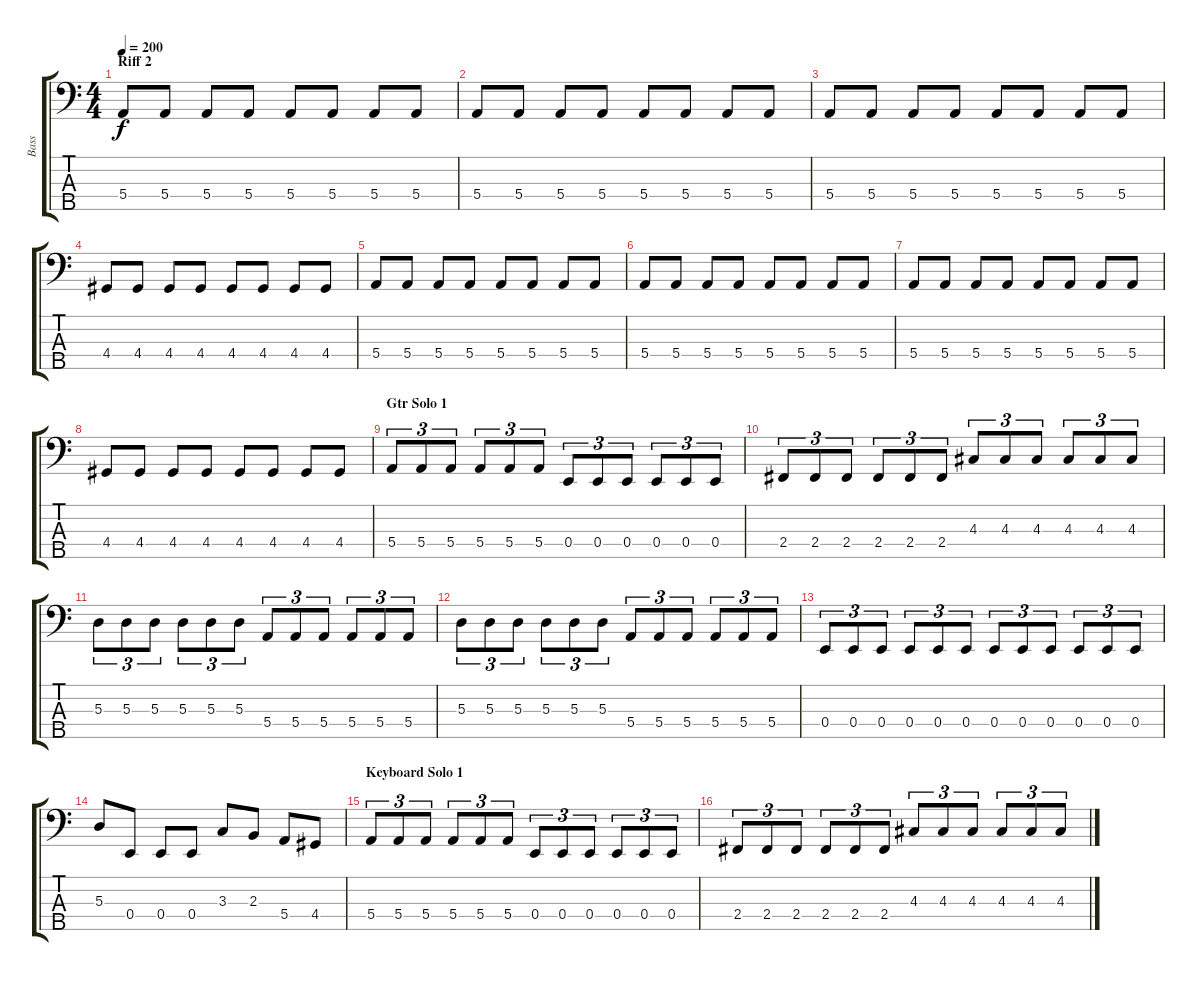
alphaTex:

\track ("Bass" "Bass") {instrument electricbassfinger}
\staff {score tabs}
\tuning (G2 D2 A1 E1 B0) {hide}
\ts (4 4)
\section ("" "Riff 2")
\tempo 200
\clef f4
\ks c
5.4.8{dy f} 5.4.8 5.4.8 5.4.8 5.4.8 5.4.8 5.4.8 5.4.8 |
5.4.8 5.4.8 5.4.8 5.4.8 5.4.8 5.4.8 5.4.8 5.4.8 |
5.4.8 5.4.8 5.4.8 5.4.8 5.4.8 5.4.8 5.4.8 5.4.8 |
4.4.8 4.4.8 4.4.8 4.4.8 4.4.8 4.4.8 4.4.8 4.4.8 |
5.4.8 5.4.8 5.4.8 5.4.8 5.4.8 5.4.8 5.4.8 5.4.8 |
5.4.8 5.4.8 5.4.8 5.4.8 5.4.8 5.4.8 5.4.8 5.4.8 |
5.4.8 5.4.8 5.4.8 5.4.8 5.4.8 5.4.8 5.4.8 5.4.8 |
4.4.8 4.4.8 4.4.8 4.4.8 4.4.8 4.4.8 4.4.8 4.4.8 |
\section ("" "Gtr Solo 1")
5.4.8{tu (3 2)} 5.4.8{tu (3 2)} 5.4.8{tu (3 2)} 5.4.8{tu (3 2)} 5.4.8{tu (3 2)} 5.4.8{tu (3 2)} 0.4.8{tu (3 2)} 0.4.8{tu (3 2)} 0.4.8{tu (3 2)} 0.4.8{tu (3 2)} 0.4.8{tu (3 2)} 0.4.8{tu (3 2)} |
2.4.8{tu (3 2)} 2.4.8{tu (3 2)} 2.4.8{tu (3 2)} 2.4.8{tu (3 2)} 2.4.8{tu (3 2)} 2.4.8{tu (3 2)} 4.3.8{tu (3 2)} 4.3.8{tu (3 2)} 4.3.8{tu (3 2)} 4.3.8{tu (3 2)} 4.3.8{tu (3 2)} 4.3.8{tu (3 2)} |
5.3.8{tu (3 2)} 5.3.8{tu (3 2)} 5.3.8{tu (3 2)} 5.3.8{tu (3 2)} 5.3.8{tu (3 2)} 5.3.8{tu (3 2)} 5.4.8{tu (3 2)} 5.4.8{tu (3 2)} 5.4.8{tu (3 2)} 5.4.8{tu (3 2)} 5.4.8{tu (3 2)} 5.4.8{tu (3 2)} |
5.3.8{tu (3 2)} 5.3.8{tu (3 2)} 5.3.8{tu (3 2)} 5.3.8{tu (3 2)} 5.3.8{tu (3 2)} 5.3.8{tu (3 2)} 5.4.8{tu (3 2)} 5.4.8{tu (3 2)} 5.4.8{tu (3 2)} 5.4.8{tu (3 2)} 5.4.8{tu (3 2)} 5.4.8{tu (3 2)} |
0.4.8{tu (3 2)} 0.4.8{tu (3 2)} 0.4.8{tu (3 2)} 0.4.8{tu (3 2)} 0.4.8{tu (3 2)} 0.4.8{tu (3 2)} 0.4.8{tu (3 2)} 0.4.8{tu (3 2)} 0.4.8{tu (3 2)} 0.4.8{tu (3 2)} 0.4.8{tu (3 2)} 0.4.8{tu (3 2)} |
5.3.8 0.4.8 0.4.8 0.4.8 3.3.8 2.3.8 5.4.8 4.4.8 |
\section ("" "Keyboard Solo 1")
5.4.8{tu (3 2)} 5.4.8{tu (3 2)} 5.4.8{tu (3 2)} 5.4.8{tu (3 2)} 5.4.8{tu (3 2)} 5.4.8{tu (3 2)} 0.4.8{tu (3 2)} 0.4.8{tu (3 2)} 0.4.8{tu (3 2)} 0.4.8{tu (3 2)} 0.4.8{tu (3 2)} 0.4.8{tu (3 2)} |
2.4.8{tu (3 2)} 2.4.8{tu (3 2)} 2.4.8{tu (3 2)} 2.4.8{tu (3 2)} 2.4.8{tu (3 2)} 2.4.8{tu (3 2)} 4.3.8{tu (3 2)} 4.3.8{tu (3 2)} 4.3.8{tu (3 2)} 4.3.8{tu (3 2)} 4.3.8{tu (3 2)} 4.3.8{tu (3 2)}
